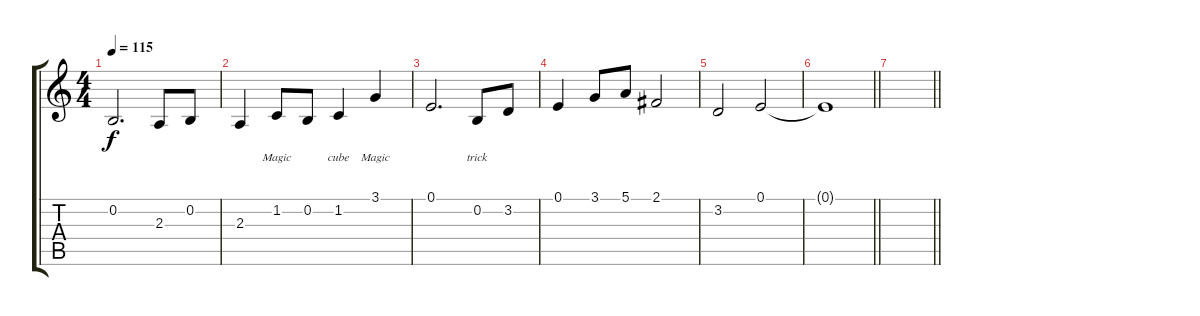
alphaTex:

\track "" {instrument fx7echoes}
\staff {score tabs}
\tuning (E4 B3 G3 D3 A2 E2) {hide}
\ts (4 4)
\tempo 115
\clef g2
\ks c
0.2.2{d lyrics (0 "") lyrics (1 "") lyrics (2 "") lyrics (3 "") lyrics (4 "") dy f} 2.3.8{lyrics (0 "") lyrics (1 "") lyrics (2 "") lyrics (3 "") lyrics (4 "")} 0.2.8{lyrics (0 "") lyrics (1 "") lyrics (2 "") lyrics (3 "") lyrics (4 "")} |
2.3.4{lyrics (0 "") lyrics (1 "") lyrics (2 "") lyrics (3 "") lyrics (4 "")} 1.2.8{lyrics (0 "Magic") lyrics (1 "") lyrics (2 "") lyrics (3 "") lyrics (4 "")} 0.2.8{lyrics (0 "") lyrics (1 "") lyrics (2 "") lyrics (3 "") lyrics (4 "")} 1.2.4{lyrics (0 "cube") lyrics (1 "") lyrics (2 "") lyrics (3 "") lyrics (4 "")} 3.1.4{lyrics (0 "Magic") lyrics (1 "") lyrics (2 "") lyrics (3 "") lyrics (4 "")} |
0.1.2{d lyrics (0 "") lyrics (1 "") lyrics (2 "") lyrics (3 "") lyrics (4 "")} 0.2.8{lyrics (0 "trick") lyrics (1 "") lyrics (2 "") lyrics (3 "") lyrics (4 "")} 3.2.8{lyrics (0 "") lyrics (1 "") lyrics (2 "") lyrics (3 "") lyrics (4 "")} |
0.1.4{lyrics (0 "") lyrics (1 "") lyrics (2 "") lyrics (3 "") lyrics (4 "")} 3.1.8{lyrics (0 "") lyrics (1 "") lyrics (2 "") lyrics (3 "") lyrics (4 "")} 5.1.8{lyrics (0 "") lyrics (1 "") lyrics (2 "") lyrics (3 "") lyrics (4 "")} 2.1.2{lyrics (0 "") lyrics (1 "") lyrics (2 "") lyrics (3 "") lyrics (4 "")} |
3.2.2{lyrics (0 "") lyrics (1 "") lyrics (2 "") lyrics (3 "") lyrics (4 "")} 0.1.2{lyrics (0 "") lyrics (1 "") lyrics (2 "") lyrics (3 "") lyrics (4 "")} |
\barLineRight lightlight
0.1{t}.1{lyrics (0 "") lyrics (1 "") lyrics (2 "") lyrics (3 "") lyrics (4 "")} |
\barLineRight lightlight
